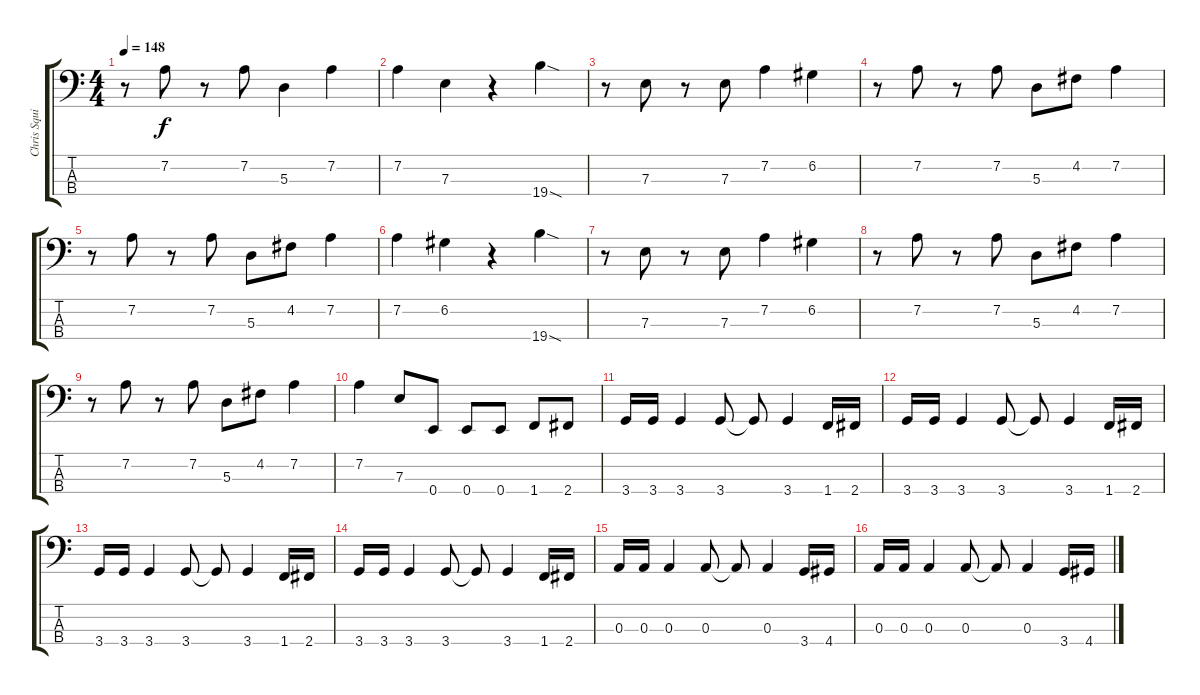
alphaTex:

\track ("Chris Squire" "Chris Squi") {instrument electricbasspick}
\staff {score tabs}
\tuning (G2 D2 A1 E1) {hide}
\ts (4 4)
\tempo 148
\clef f4
\ks c
r.8{dy f} 7.2.8 r.8 7.2.8 5.3.4 7.2.4 |
7.2.4 7.3.4 r.4 19.4{sod}.4 |
r.8 7.3.8 r.8 7.3.8 7.2.4 6.2.4 |
r.8 7.2.8 r.8 7.2.8 5.3.8 4.2.8 7.2.4 |
r.8 7.2.8 r.8 7.2.8 5.3.8 4.2.8 7.2.4 |
7.2.4 6.2.4 r.4 19.4{sod}.4 |
r.8 7.3.8 r.8 7.3.8 7.2.4 6.2.4 |
r.8 7.2.8 r.8 7.2.8 5.3.8 4.2.8 7.2.4 |
r.8 7.2.8 r.8 7.2.8 5.3.8 4.2.8 7.2.4 |
7.2.4 7.3.8 0.4.8 0.4.8 0.4.8 1.4.8 2.4.8 |
3.4.16 3.4.16 3.4.4 3.4.8 3.4{t}.8 3.4.4 1.4.16 2.4.16 |
3.4.16 3.4.16 3.4.4 3.4.8 3.4{t}.8 3.4.4 1.4.16 2.4.16 |
3.4.16 3.4.16 3.4.4 3.4.8 3.4{t}.8 3.4.4 1.4.16 2.4.16 |
3.4.16 3.4.16 3.4.4 3.4.8 3.4{t}.8 3.4.4 1.4.16 2.4.16 |
0.3.16 0.3.16 0.3.4 0.3.8 0.3{t}.8 0.3.4 3.4.16 4.4.16 |
0.3.16 0.3.16 0.3.4 0.3.8 0.3{t}.8 0.3.4 3.4.16 4.4.16
